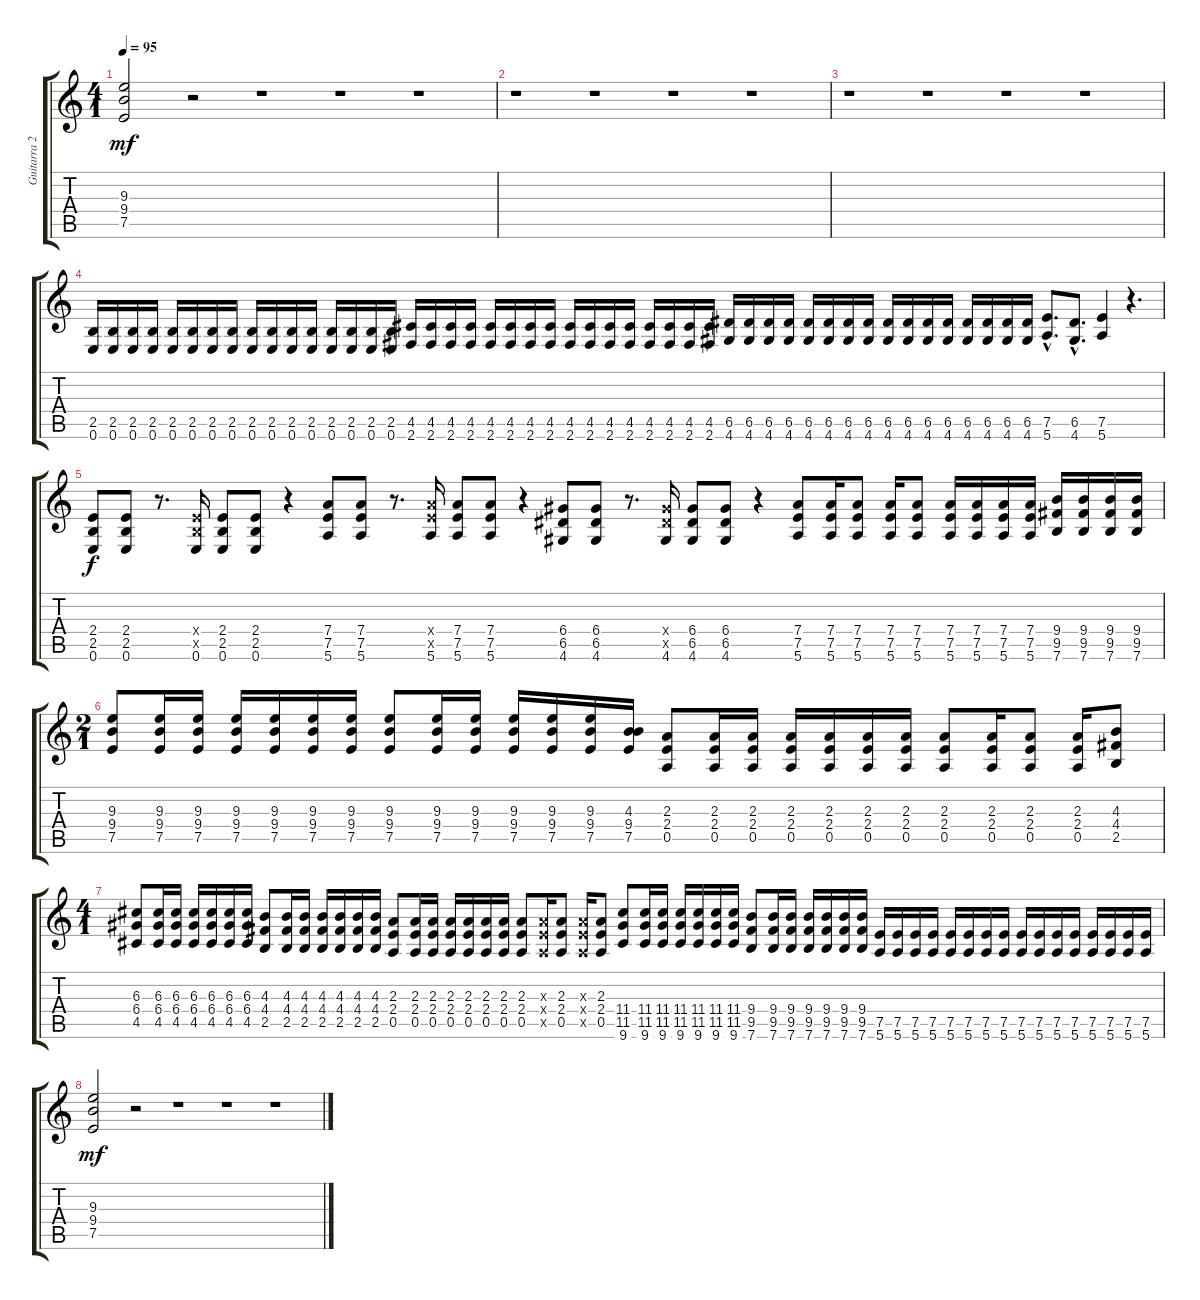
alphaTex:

\track ("Guitarra 2" "Guitarra 2") {instrument overdrivenguitar}
\staff {score tabs}
\tuning (E4 B3 G3 D3 A2 E2) {hide}
\ts (4 1)
\tempo 95
\clef g2
\ks c
(9.3 9.4 7.5).2{dy mf} r.2 r.1 r.1 r.1 |
r.1 r.1 r.1 r.1 |
r.1 r.1 r.1 r.1 |
(2.5 0.6).16 (2.5 0.6).16 (2.5 0.6).16 (2.5 0.6).16 (2.5 0.6).16 (2.5 0.6).16 (2.5 0.6).16 (2.5 0.6).16 (2.5 0.6).16 (2.5 0.6).16 (2.5 0.6).16 (2.5 0.6).16 (2.5 0.6).16 (2.5 0.6).16 (2.5 0.6).16 (2.5 0.6).16 (4.5 2.6).16 (4.5 2.6).16 (4.5 2.6).16 (4.5 2.6).16 (4.5 2.6).16 (4.5 2.6).16 (4.5 2.6).16 (4.5 2.6).16 (4.5 2.6).16 (4.5 2.6).16 (4.5 2.6).16 (4.5 2.6).16 (4.5 2.6).16 (4.5 2.6).16 (4.5 2.6).16 (4.5 2.6).16 (6.5 4.6).16 (6.5 4.6).16 (6.5 4.6).16 (6.5 4.6).16 (6.5 4.6).16 (6.5 4.6).16 (6.5 4.6).16 (6.5 4.6).16 (6.5 4.6).16 (6.5 4.6).16 (6.5 4.6).16 (6.5 4.6).16 (6.5 4.6).16 (6.5 4.6).16 (6.5 4.6).16 (6.5 4.6).16 (7.5{hac} 5.6{hac}).8{d} (6.5{hac} 4.6{hac}).8{d} (7.5 5.6).4 r.4{d} |
(2.4 2.5 0.6).8{dy f} (2.4 2.5 0.6).8 r.8{d} (2.4{x} 2.5{x} 0.6).16 (2.4 2.5 0.6).8 (2.4 2.5 0.6).8 r.4 (7.4 7.5 5.6).8 (7.4 7.5 5.6).8 r.8{d} (7.4{x} 7.5{x} 5.6).16 (7.4 7.5 5.6).8 (7.4 7.5 5.6).8 r.4 (6.4 6.5 4.6).8 (6.4 6.5 4.6).8 r.8{d} (6.4{x} 6.5{x} 4.6).16 (6.4 6.5 4.6).8 (6.4 6.5 4.6).8 r.4 (7.4 7.5 5.6).8 (7.4 7.5 5.6).16 (7.4 7.5 5.6).8 (7.4 7.5 5.6).16 (7.4 7.5 5.6).8 (7.4 7.5 5.6).16 (7.4 7.5 5.6).16 (7.4 7.5 5.6).16 (7.4 7.5 5.6).16 (9.4 9.5 7.6).16 (9.4 9.5 7.6).16 (9.4 9.5 7.6).16 (9.4 9.5 7.6).16 |
\ts (2 1)
(9.3 9.4 7.5).8 (9.3 9.4 7.5).16 (9.3 9.4 7.5).16 (9.3 9.4 7.5).16 (9.3 9.4 7.5).16 (9.3 9.4 7.5).16 (9.3 9.4 7.5).16 (9.3 9.4 7.5).8 (9.3 9.4 7.5).16 (9.3 9.4 7.5).16 (9.3 9.4 7.5).16 (9.3 9.4 7.5).16 (9.3 9.4 7.5).16 (4.3 9.4 7.5).16 (2.3 2.4 0.5).8 (2.3 2.4 0.5).16 (2.3 2.4 0.5).16 (2.3 2.4 0.5).16 (2.3 2.4 0.5).16 (2.3 2.4 0.5).16 (2.3 2.4 0.5).16 (2.3 2.4 0.5).8 (2.3 2.4 0.5).16 (2.3 2.4 0.5).8 (2.3 2.4 0.5).16 (4.3 4.4 2.5).8 |
\ts (4 1)
(6.3 6.4 4.5).8 (6.3 6.4 4.5).16 (6.3 6.4 4.5).16 (6.3 6.4 4.5).16 (6.3 6.4 4.5).16 (6.3 6.4 4.5).16 (6.3 6.4 4.5).16 (4.3 4.4 2.5).8 (4.3 4.4 2.5).16 (4.3 4.4 2.5).16 (4.3 4.4 2.5).16 (4.3 4.4 2.5).16 (4.3 4.4 2.5).16 (4.3 4.4 2.5).16 (2.3 2.4 0.5).8 (2.3 2.4 0.5).16 (2.3 2.4 0.5).16 (2.3 2.4 0.5).16 (2.3 2.4 0.5).16 (2.3 2.4 0.5).16 (2.3 2.4 0.5).16 (2.3 2.4 0.5).8 (2.3{x} 2.4{x} 0.5{x}).16 (2.3 2.4 0.5).8 (2.3{x} 2.4{x} 0.5{x}).16 (2.3 2.4 0.5).8 (11.4 11.5 9.6).8 (11.4 11.5 9.6).16 (11.4 11.5 9.6).16 (11.4 11.5 9.6).16 (11.4 11.5 9.6).16 (11.4 11.5 9.6).16 (11.4 11.5 9.6).16 (9.4 9.5 7.6).8 (9.4 9.5 7.6).16 (9.4 9.5 7.6).16 (9.4 9.5 7.6).16 (9.4 9.5 7.6).16 (9.4 9.5 7.6).16 (9.4 9.5 7.6).16 (7.5 5.6).16 (7.5 5.6).16 (7.5 5.6).16 (7.5 5.6).16 (7.5 5.6).16 (7.5 5.6).16 (7.5 5.6).16 (7.5 5.6).16 (7.5 5.6).16 (7.5 5.6).16 (7.5 5.6).16 (7.5 5.6).16 (7.5 5.6).16 (7.5 5.6).16 (7.5 5.6).16 (7.5 5.6).16 |
(9.3 9.4 7.5).2{dy mf} r.2 r.1 r.1 r.1
